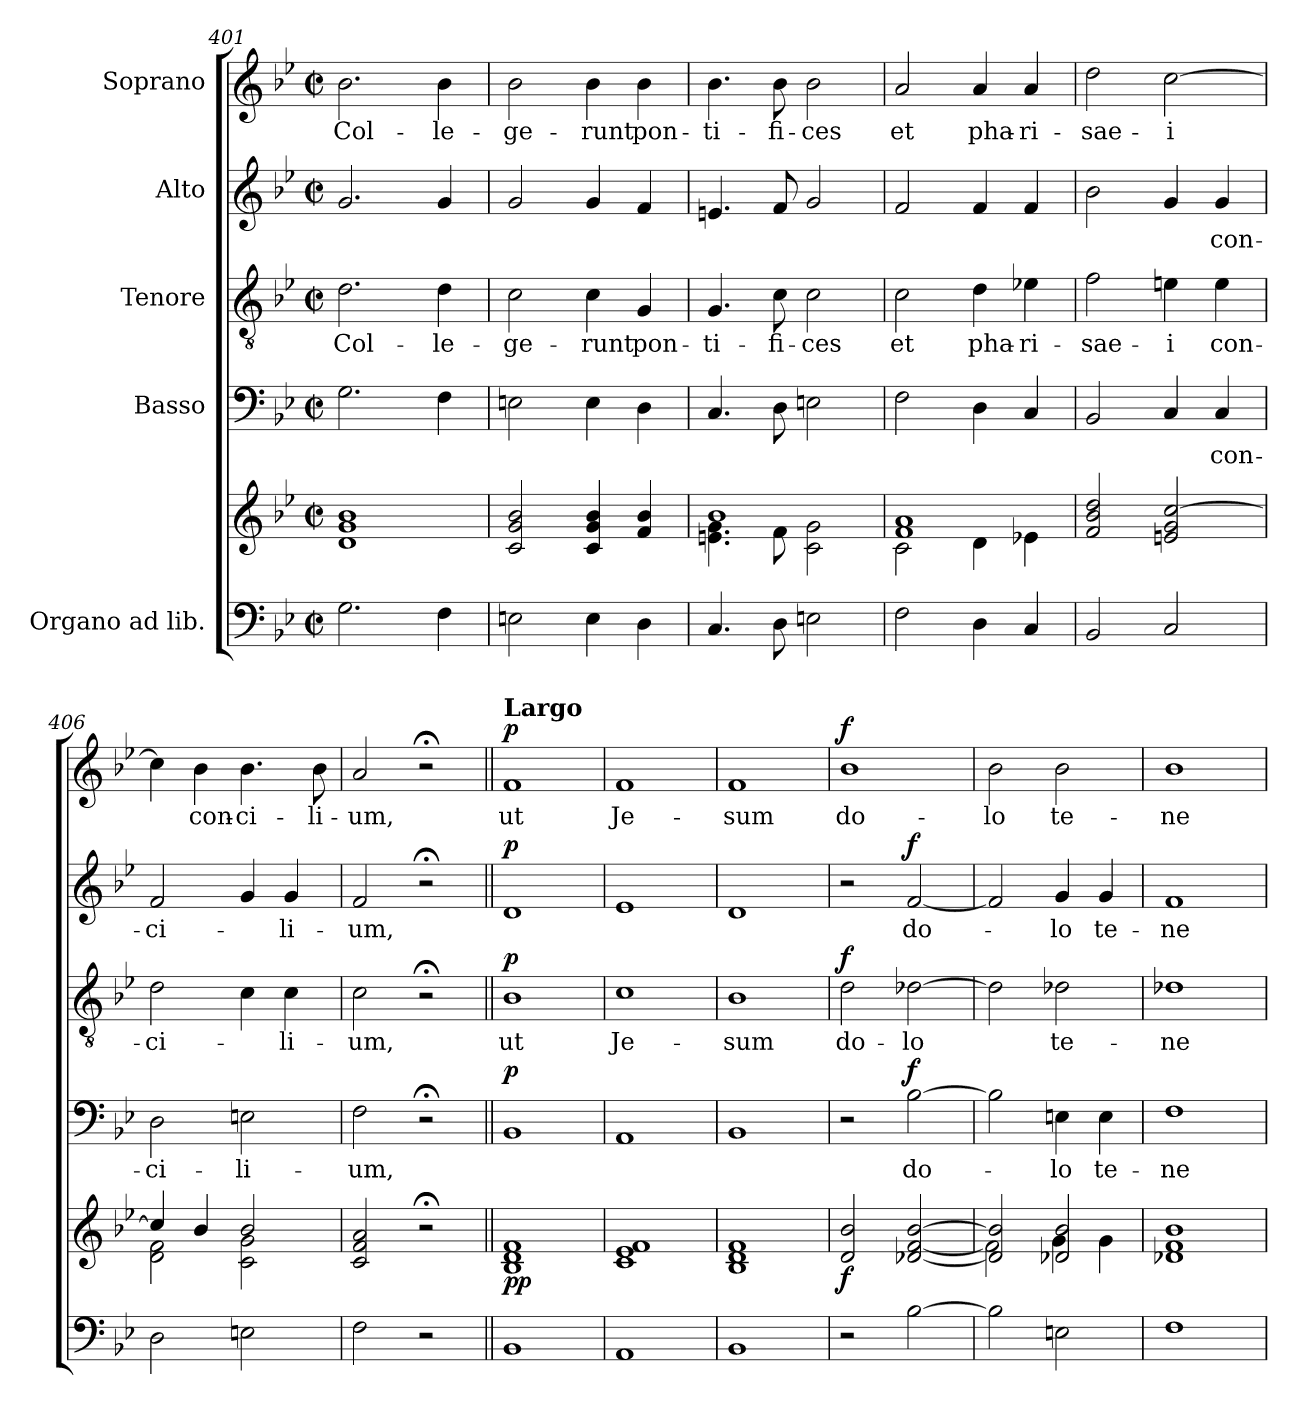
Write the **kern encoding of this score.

**kern	**kern	**dynam	**kern	**text	**dynam	**kern	**text	**dynam	**kern	**text	**dynam	**kern	**text	**dynam
*part5	*part5	*part5	*part4	*part4	*part4	*part3	*part3	*part3	*part2	*part2	*part2	*part1	*part1	*part1
*staff6	*staff5	*staff5/6	*staff4	*staff4	*staff4	*staff3	*staff3	*staff3	*staff2	*staff2	*staff2	*staff1	*staff1	*staff1
*I"Organo ad lib.	*	*	*I"Basso	*	*	*I"Tenore	*	*	*I"Alto	*	*	*I"Soprano	*	*
!!LO:PB:g=z
*clefF4	*clefG2	*	*clefF4	*	*	*clefGv2	*	*	*clefG2	*	*	*clefG2	*	*
*k[b-e-]	*k[b-e-]	*	*k[b-e-]	*	*	*k[b-e-]	*	*	*k[b-e-]	*	*	*k[b-e-]	*	*
*B-:	*B-:	*	*B-:	*	*	*B-:	*	*	*B-:	*	*	*B-:	*	*
*M2/2	*M2/2	*	*M2/2	*	*	*M2/2	*	*	*M2/2	*	*	*M2/2	*	*
*met(c|)	*met(c|)	*	*met(c|)	*	*	*met(c|)	*	*	*met(c|)	*	*	*met(c|)	*	*
=401	=401	=401	=401	=401	=401	=401	=401	=401	=401	=401	=401	=401	=401	=401
2.G\	1d 1g 1b-	.	2.G\	.	.	2.d\	Col-	.	2.g/	.	.	2.b-\	Col-	.
4F\	.	.	4F\	.	.	4d\	-le-	.	4g/	.	.	4b-\	-le-	.
=402	=402	=402	=402	=402	=402	=402	=402	=402	=402	=402	=402	=402	=402	=402
2En\	2c/ 2g/ 2b-/	.	2En\	.	.	2c\	-ge-	.	2g/	.	.	2b-\	-ge-	.
4E\	4c/ 4g/ 4b-/	.	4E\	.	.	4c\	-runt	.	4g/	.	.	4b-\	-runt	.
4D\	4f/ 4b-/	.	4D\	.	.	4G/	pon-	.	4f/	.	.	4b-\	pon-	.
=403	=403	=403	=403	=403	=403	=403	=403	=403	=403	=403	=403	=403	=403	=403
*	*^	*	*	*	*	*	*	*	*	*	*	*	*	*
4.C/	1b-	4.en\ 4.g\	.	4.C/	.	.	4.G/	-ti-	.	4.en/	.	.	4.b-\	-ti-	.
8D\	.	8f\	.	8D\	.	.	8c\	-fi-	.	8f/	.	.	8b-\	-fi-	.
2En\	.	2c\ 2g\	.	2En\	.	.	2c\	-ces	.	2g/	.	.	2b-\	-ces	.
=404	=404	=404	=404	=404	=404	=404	=404	=404	=404	=404	=404	=404	=404	=404	=404
2F\	1f 1a	2c\	.	2F\	.	.	2c\	et	.	2f/	.	.	2a/	et	.
4D\	.	4d\	.	4D\	.	.	4d\	pha-	.	4f/	.	.	4a/	pha-	.
4C/	.	4e-X\	.	4C/	.	.	4e-X\	-ri-	.	4f/	.	.	4a/	-ri-	.
*	*v	*v	*	*	*	*	*	*	*	*	*	*	*	*	*
=405	=405	=405	=405	=405	=405	=405	=405	=405	=405	=405	=405	=405	=405	=405
2BB-/	2f/ 2b-/ 2dd/	.	2BB-/	.	.	2f\	-sae-	.	2b-\	.	.	2dd\	-sae-	.
2C/	2en/ 2g/ [2cc/	.	4C/	.	.	4en\	-i	.	4g/	.	.	[2cc\	-i	.
.	.	.	4C/	con-	.	4e\	con-	.	4g/	con-	.	.	.	.
=406	=406	=406	=406	=406	=406	=406	=406	=406	=406	=406	=406	=406	=406	=406
*	*^	*	*	*	*	*	*	*	*	*	*	*	*	*
2D\	4cc/]	2d\ 2f\	.	2D\	-ci-	.	2d\	-ci-	.	2f/	-ci-	.	4cc\]	.	.
.	4b-/	.	.	.	.	.	.	.	.	.	.	.	4b-\	con-	.
2En\	2b-/	2c\ 2g\	.	2En\	-li-	.	4c\	.	.	4g/	.	.	4.b-\	-ci-	.
.	.	.	.	.	.	.	4c\	-li-	.	4g/	-li-	.	.	.	.
.	.	.	.	.	.	.	.	.	.	.	.	.	8b-\	-li-	.
*	*v	*v	*	*	*	*	*	*	*	*	*	*	*	*	*
=407	=407	=407	=407	=407	=407	=407	=407	=407	=407	=407	=407	=407	=407	=407
2F\	2c/ 2f/ 2a/	.	2F\	-um,	.	2c\	-um,	.	2f/	-um,	.	2a/	-um,	.
2r	2r;<	.	2r;<	.	.	2r;<	.	.	2r;<	.	.	2r;<	.	.
!!LO:LB:g=z
=408||	=408||	=408||	=408||	=408||	=408||	=408||	=408||	=408||	=408||	=408||	=408||	=408||	=408||	=408||
!	!	!	!	!	!	!	!	!	!	!	!	!LO:TX:a:B:t=Largo	!	!
!	!	!LO:DY:b	!	!	!LO:DY:a	!	!	!LO:DY:a	!	!	!LO:DY:a	!	!	!LO:DY:a
1BB-	1B- 1d 1f	pp	1BB-	.	p	1B-	ut	p	1d	.	p	1f	ut	p
=409	=409	=409	=409	=409	=409	=409	=409	=409	=409	=409	=409	=409	=409	=409
1AA	1c 1e- 1f	.	1AA	.	.	1c	Je-	.	1e-	.	.	1f	Je-	.
=410	=410	=410	=410	=410	=410	=410	=410	=410	=410	=410	=410	=410	=410	=410
1BB-	1B- 1d 1f	.	1BB-	.	.	1B-	-sum	.	1d	.	.	1f	-sum	.
=411	=411	=411	=411	=411	=411	=411	=411	=411	=411	=411	=411	=411	=411	=411
!	!	!LO:DY:b	!	!	!	!	!	!LO:DY:a	!	!	!	!	!	!LO:DY:a
2r	2d/ 2b-/	f	2r	.	.	2d\	do-	f	2r	.	.	1b-	do-	f
!	!	!	!	!	!LO:DY:a	!	!	!	!	!	!LO:DY:a	!	!	!
[2B-\	[2d-X/ [2f/ [2b-/	.	[2B-\	do-	f	[2d-X\	-lo	.	[2f/	do-	f	.	.	.
=412	=412	=412	=412	=412	=412	=412	=412	=412	=412	=412	=412	=412	=412	=412
*	*^	*	*	*	*	*	*	*	*	*	*	*	*	*
2B-\]	2d-/] 2b-/]	2f\]	.	2B-\]	.	.	2d-\]	.	.	2f/]	.	.	2b-\	-lo	.
2En\	2d-X/ 2b-/	4g\	.	4En\	-lo	.	2d-X\	te-	.	4g/	-lo	.	2b-\	te-	.
.	.	4g\	.	4E\	te-	.	.	.	.	4g/	te-	.	.	.	.
*	*v	*v	*	*	*	*	*	*	*	*	*	*	*	*	*
=413	=413	=413	=413	=413	=413	=413	=413	=413	=413	=413	=413	=413	=413	=413
1F	1d-X 1f 1b-	.	1F	-ne-	.	1d-X	-ne-	.	1f	-ne-	.	1b-	-ne-	.
=	=	=	=	=	=	=	=	=	=	=	=	=	=	=
*-	*-	*-	*-	*-	*-	*-	*-	*-	*-	*-	*-	*-	*-	*-
